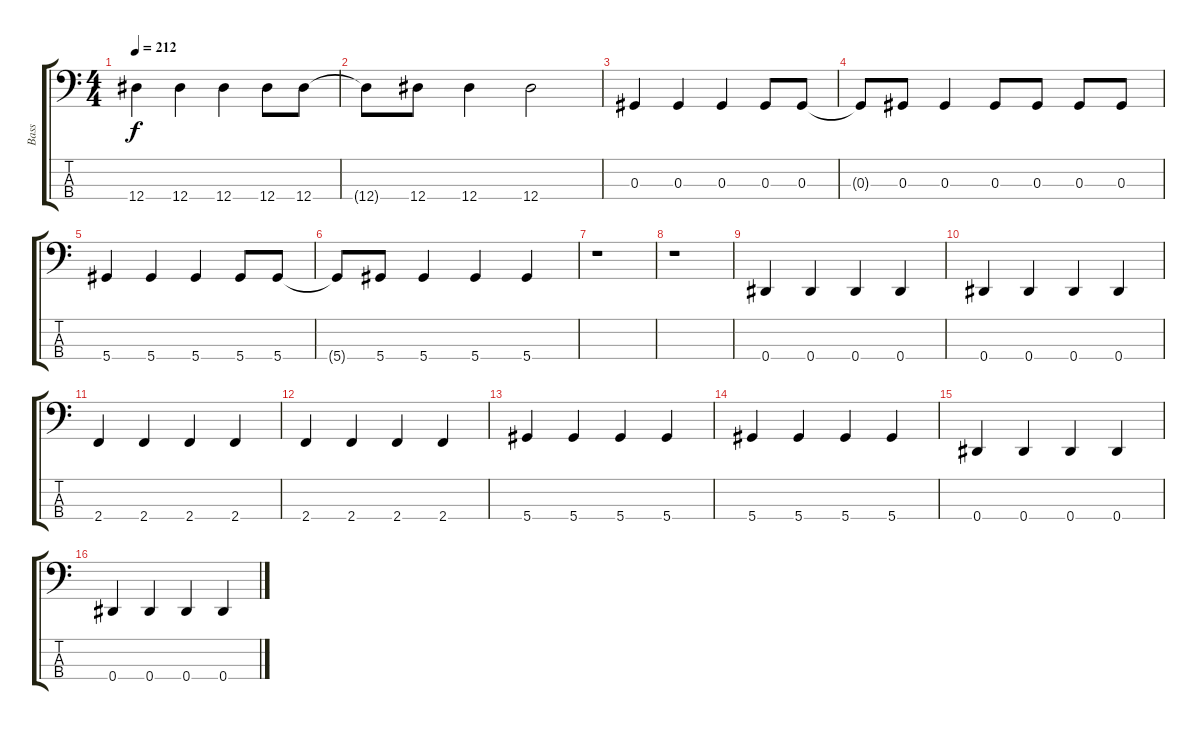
\track ("Bass" "Bass") {instrument acousticguitarnylon}
\staff {score tabs}
\tuning (E2 Db2 Ab1 Eb1) {hide}
\ts (4 4)
\tempo 212
\clef f4
\ks c
12.4.4{dy f} 12.4.4 12.4.4 12.4.8 12.4.8 |
12.4{t}.8 12.4.8 12.4.4 12.4.2 |
0.3.4 0.3.4 0.3.4 0.3.8 0.3.8 |
0.3{t}.8 0.3.8 0.3.4 0.3.8 0.3.8 0.3.8 0.3.8 |
5.4.4 5.4.4 5.4.4 5.4.8 5.4.8 |
5.4{t}.8 5.4.8 5.4.4 5.4.4 5.4.4 |
r.1 |
r.1 |
0.4.4 0.4.4 0.4.4 0.4.4 |
0.4.4 0.4.4 0.4.4 0.4.4 |
2.4.4 2.4.4 2.4.4 2.4.4 |
2.4.4 2.4.4 2.4.4 2.4.4 |
5.4.4 5.4.4 5.4.4 5.4.4 |
5.4.4 5.4.4 5.4.4 5.4.4 |
0.4.4 0.4.4 0.4.4 0.4.4 |
0.4.4 0.4.4 0.4.4 0.4.4
